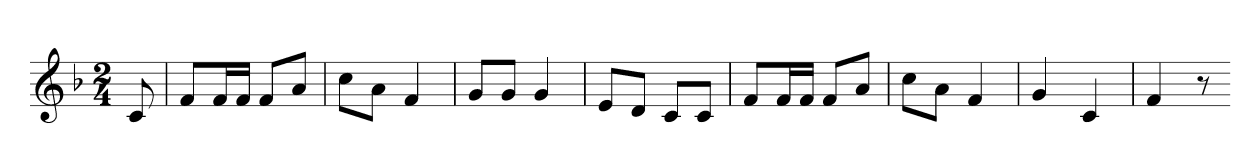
**kern
*part1
*staff1
*k[b-]
*F:
*M2/4
=
8c
=1
8fL
16fL
16fJJ
8fL
8aJ
=2
8ccL
8aJ
4f
=3
8gL
8gJ
4g
=4
8eL
8dJ
8cL
8cJ
=5
8fL
16fL
16fJJ
8fL
8aJ
=6
8ccL
8aJ
4f
=7
4g
4c
=8
4f
8r
=-
*-
